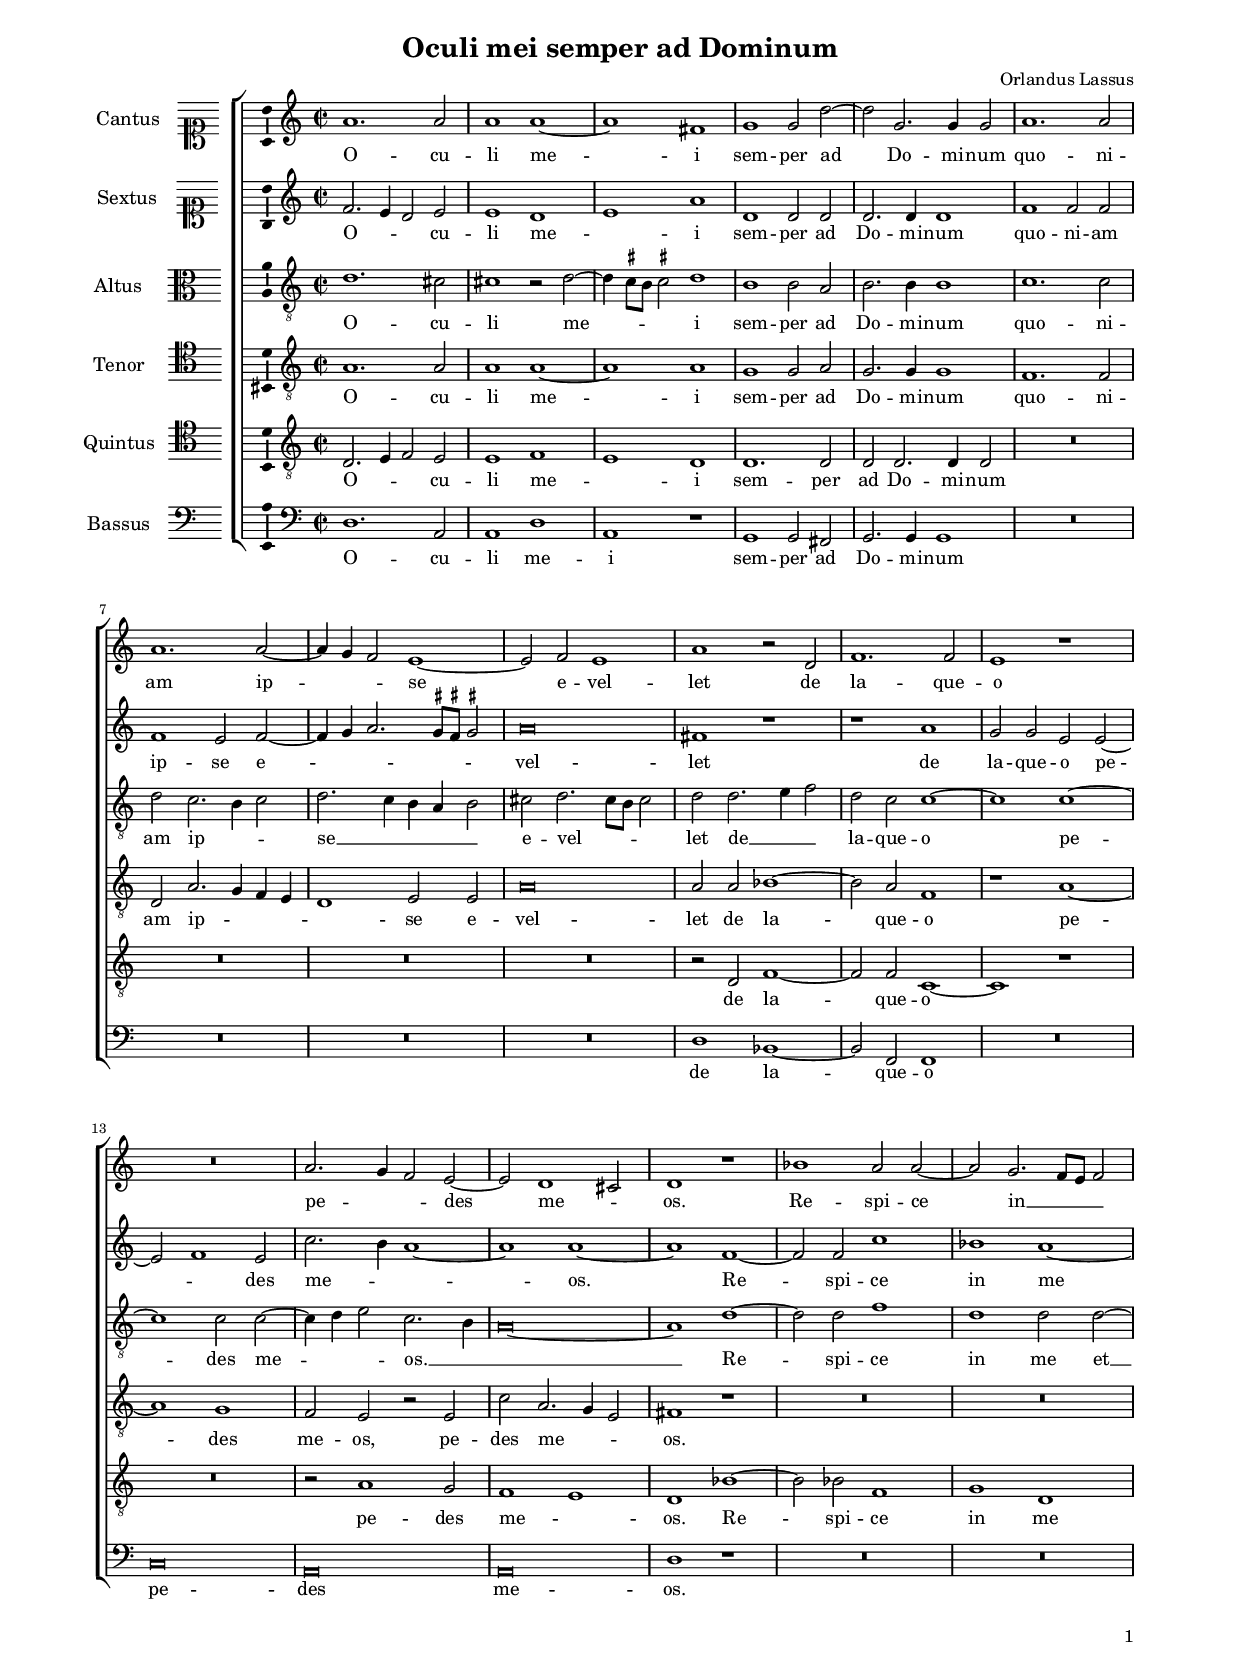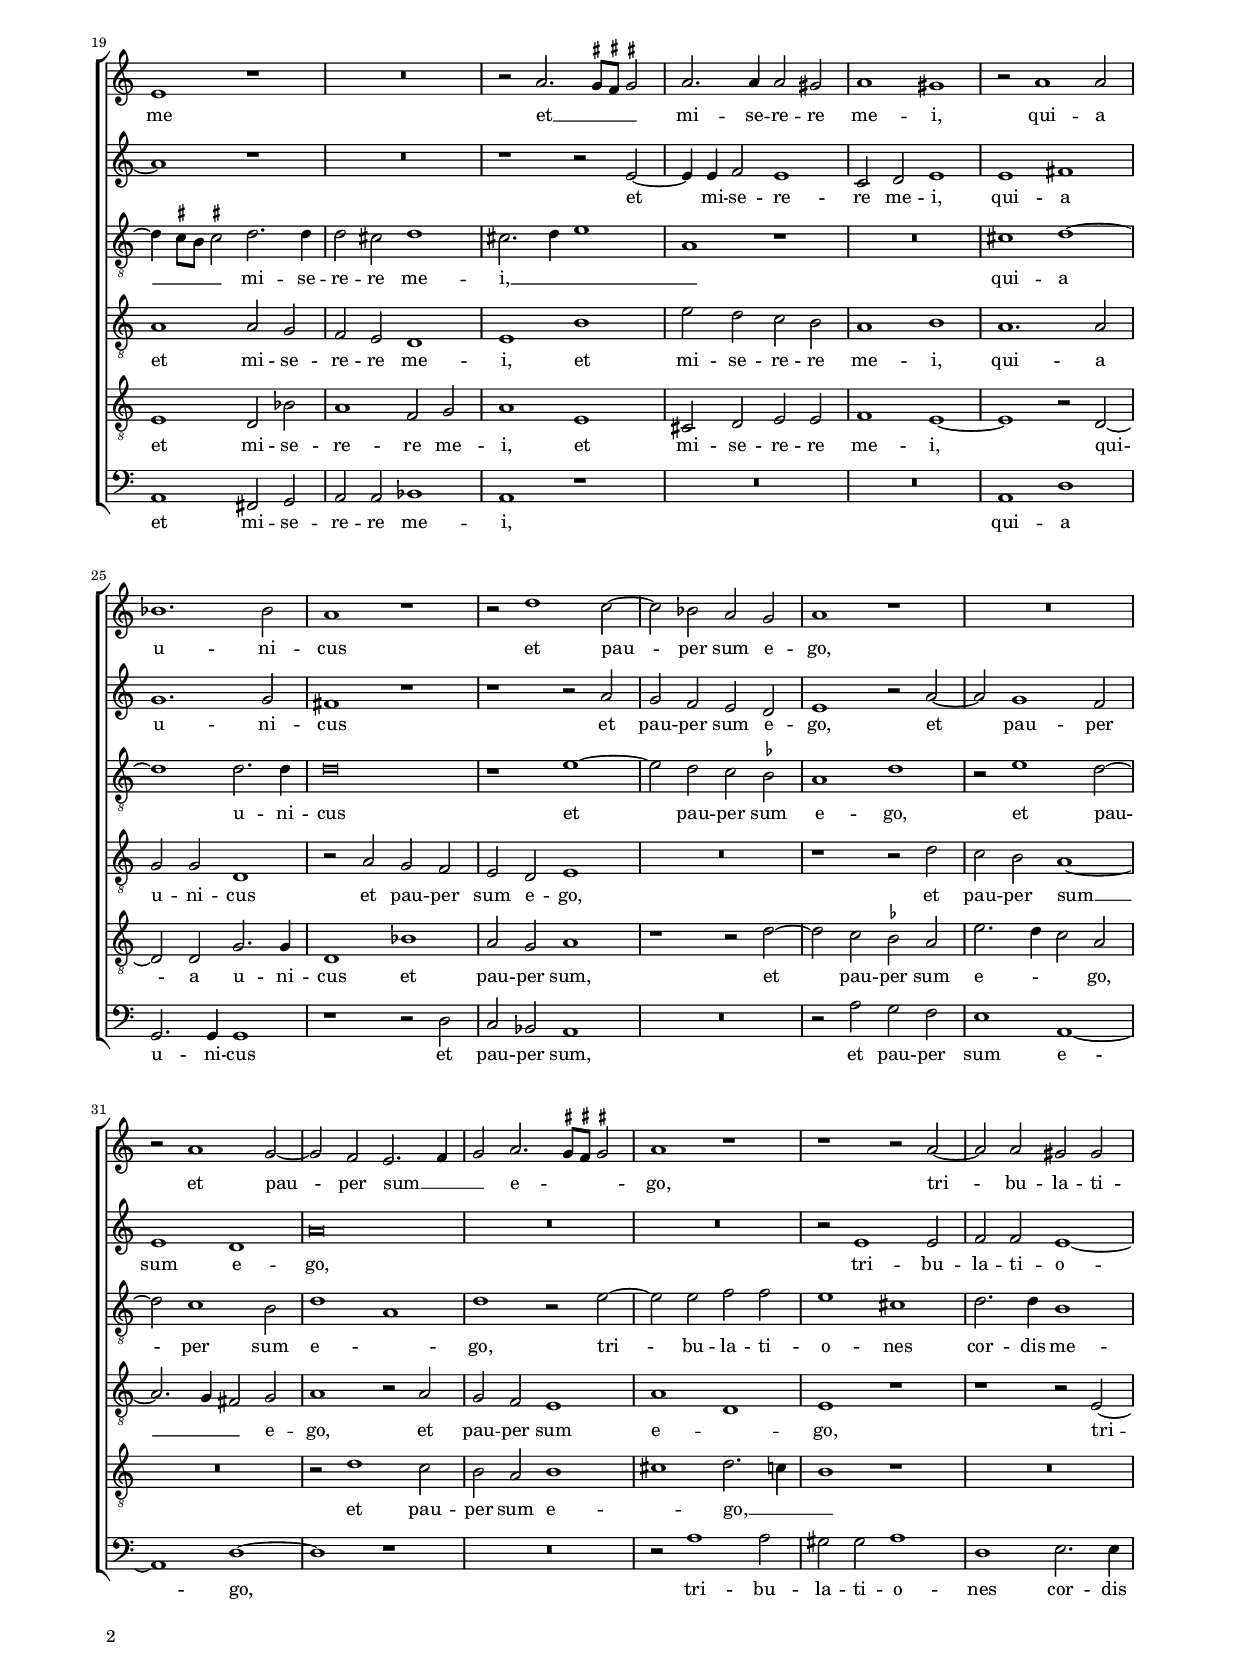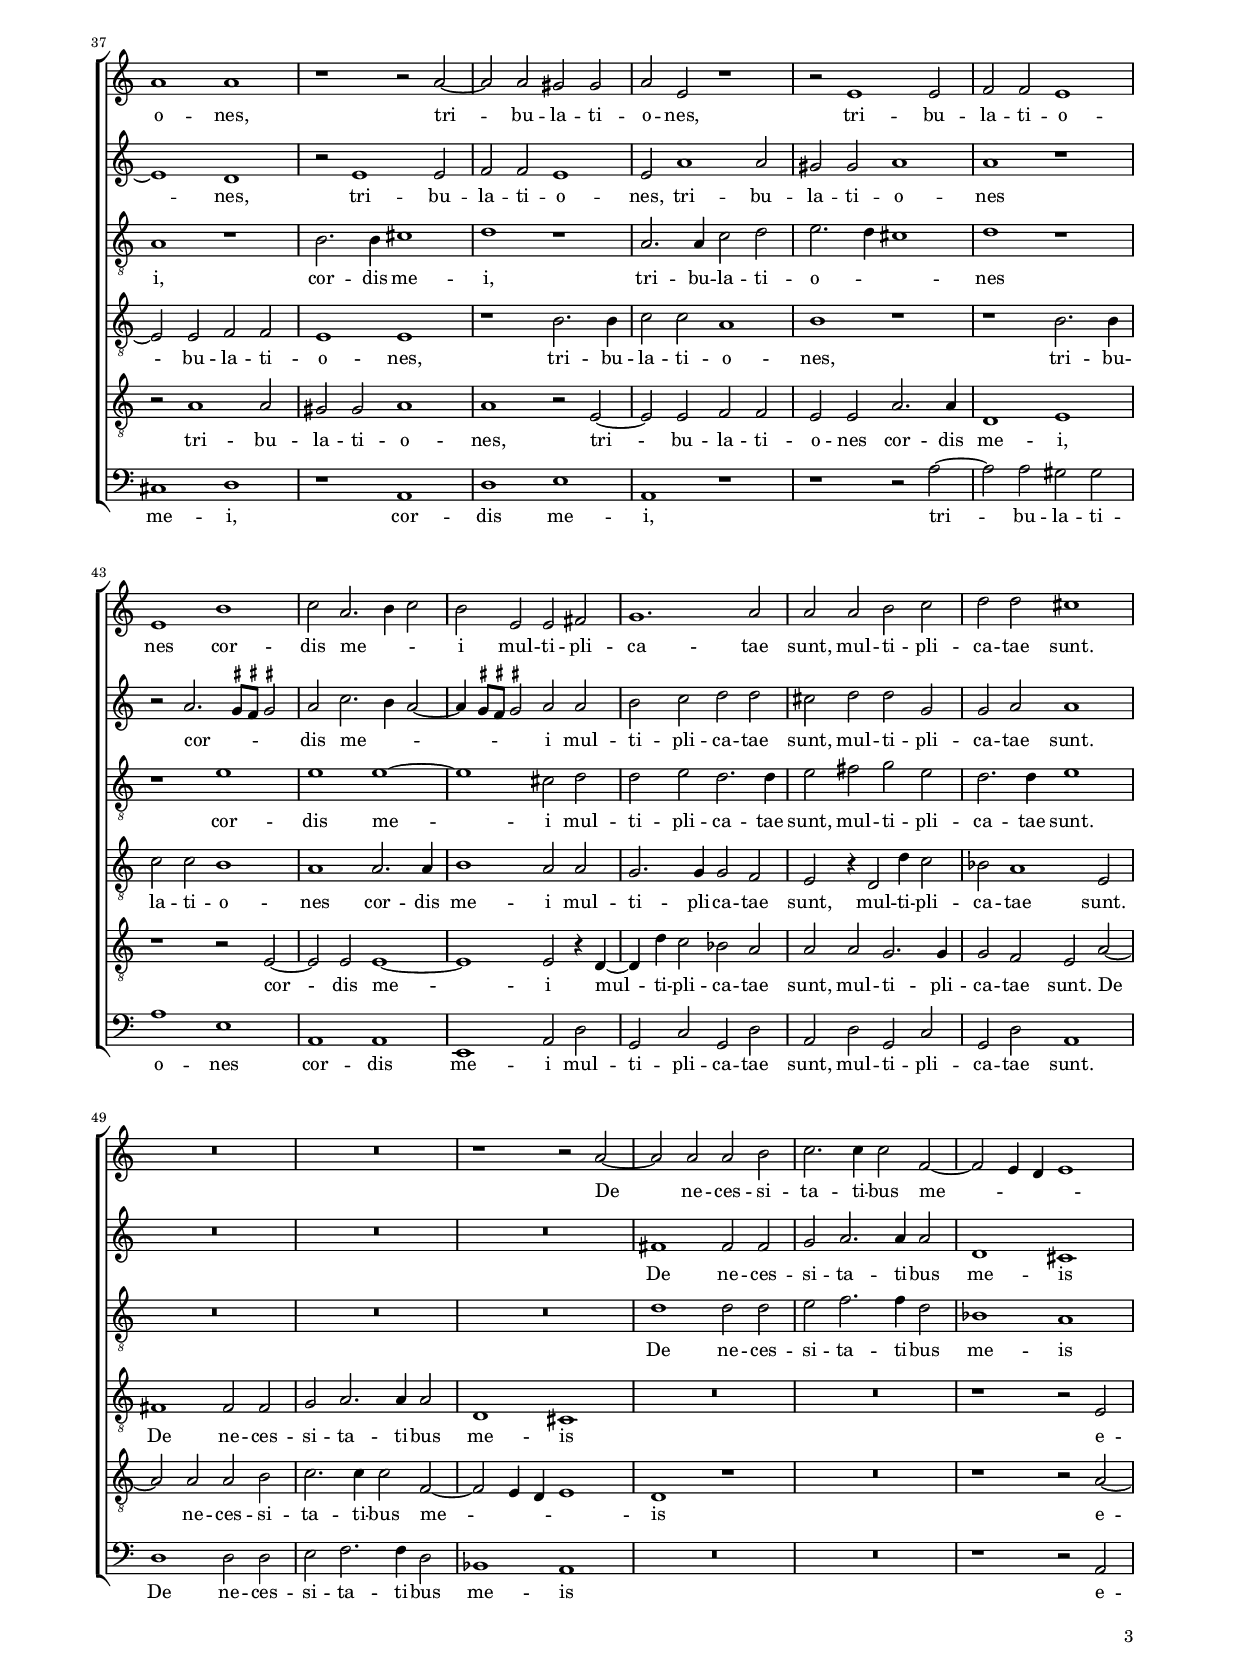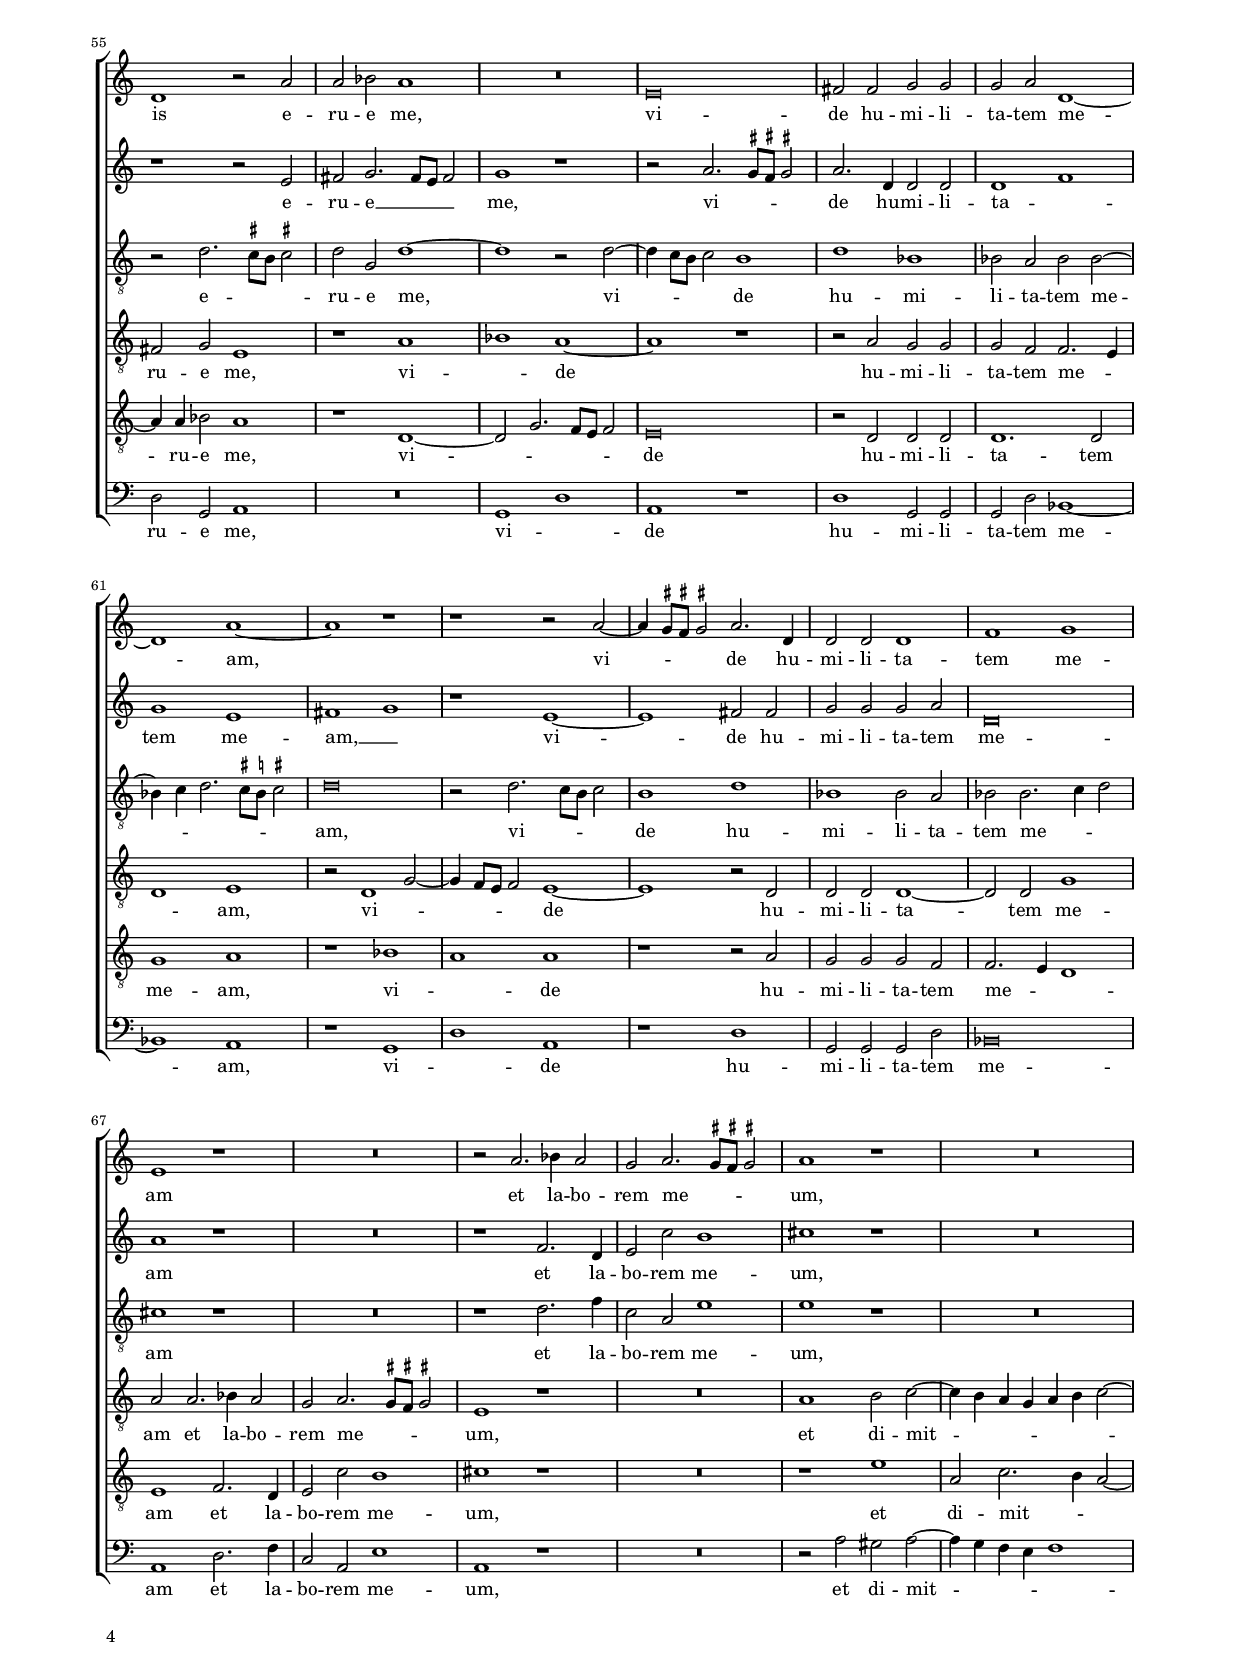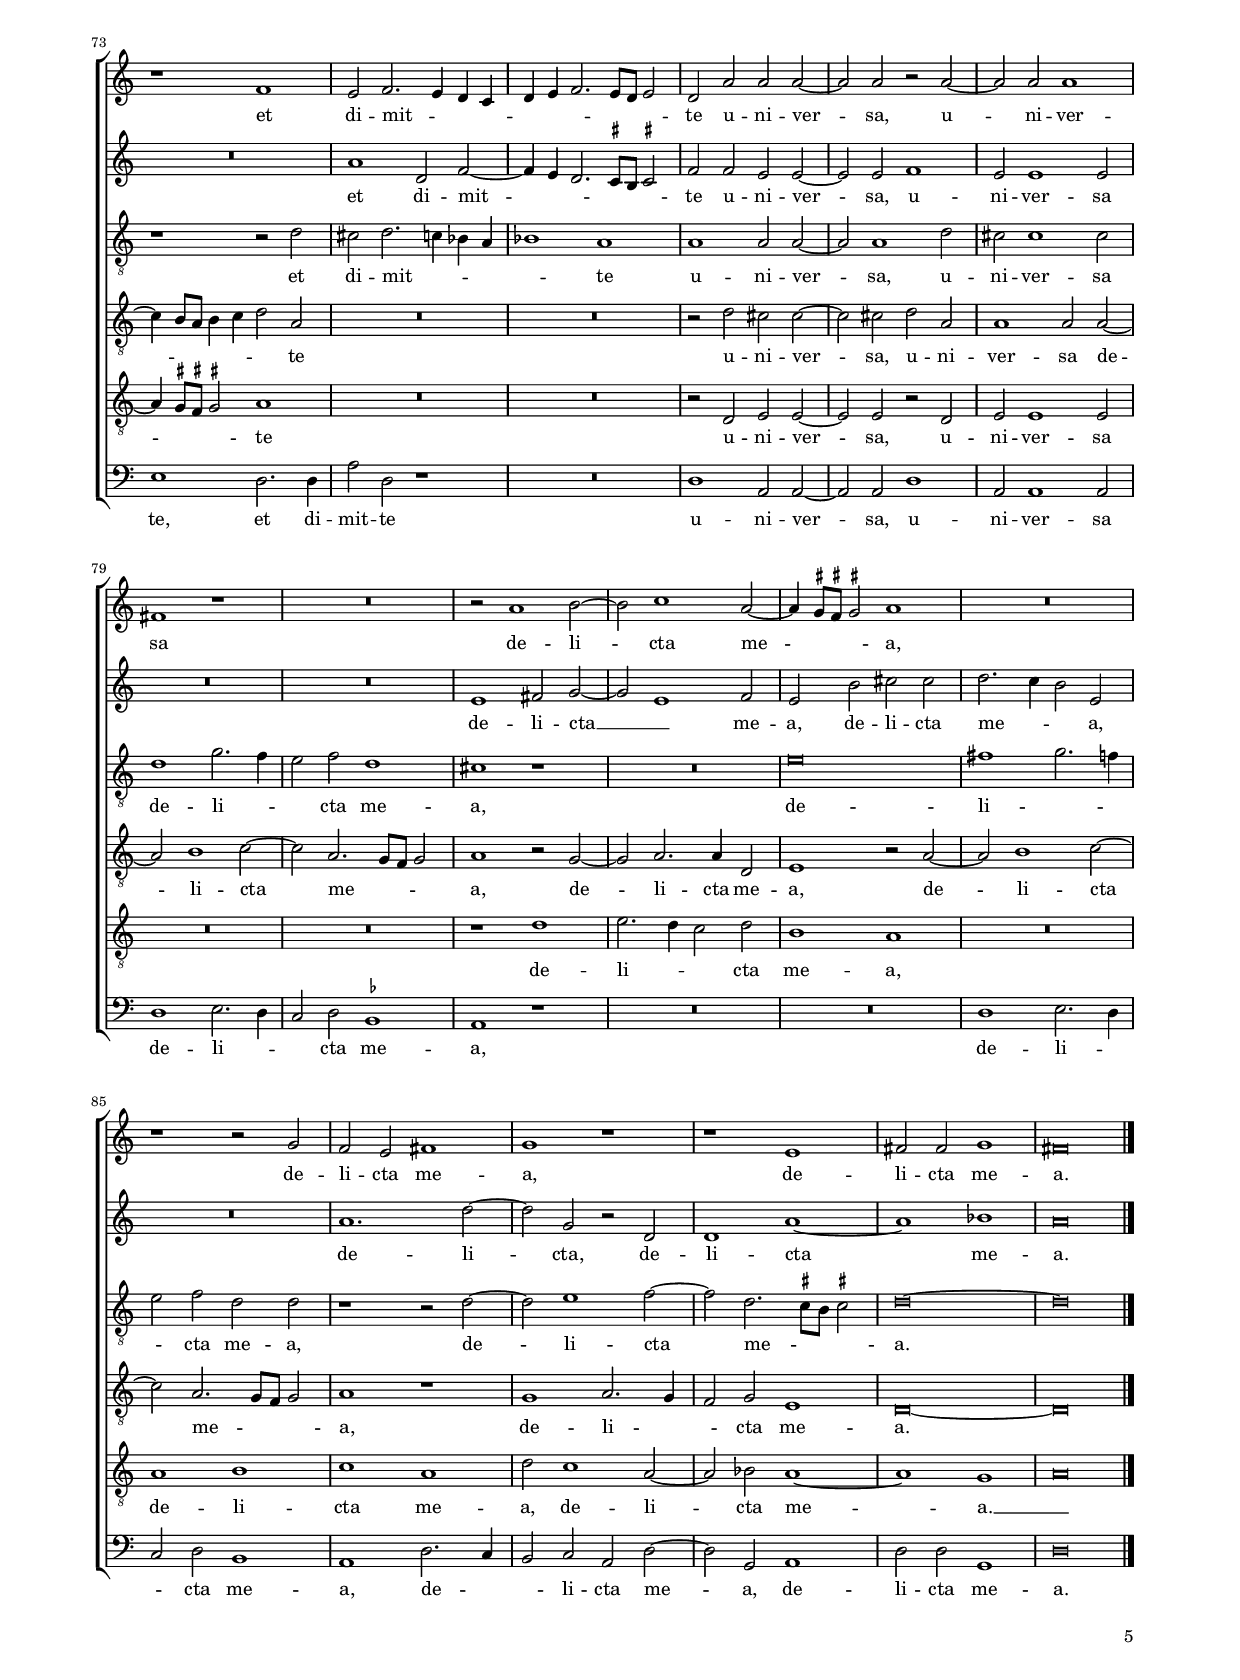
\header
{
  title="Oculi mei semper ad Dominum"
  composer="Orlandus Lassus"
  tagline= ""
}

\version "2.24.1"
\include "deutsch.ly"
#(set-global-staff-size 15)
% #(set-default-paper-size "letter")
#(ly:set-option 'point-and-click #f)


\paper
	{
	top-margin = 1.5 \cm
	bottom-margin = 0.9 \cm
	left-margin = 1.8 \cm
	right-margin = 1.8 \cm
	ragged-bottom = ##f
	ragged-last-bottom = ##f
	print-page-number = ##f
	system-system-spacing = #'((basic-distance . 17) (minimum-distance . 13) (padding . 5) (strechability . 150))
	oddFooterMarkup=\markup   \fill-line { "" \fromproperty #'page:page-number-string }
	evenFooterMarkup=\markup  \fill-line { \fromproperty #'page:page-number-string "" }
	last-bottom-spacing = #'((basic-distance . 12) (minimum-distance . 7) (padding . 4))
	systems-per-page = 3
%	min-systems-per-page = 3
	}


global = {
	\key c \major
	\time 2/2 \set Score.measureLength = #(ly:make-moment 2/1)
	\skip 1*180 \bar "|."
	}

ficta = { \once \set suggestAccidentals = ##t }
	
forget = #(define-music-function (music) (ly:music?) #{
	\accidentalStyle forget
	$music
	\accidentalStyle default
	#})


incipitcantus = \markup { \score {
	{
	\set Staff.instrumentName = \markup { \fontsize #1 "Cantus" }
	\key c \major
	\clef soprano
	s4 \bar ""
	}
	\layout  {
	raggedright = ##t
	indent = 1.6 \cm
	line-width = 2.5 \cm
	\context { \Staff \remove Time_signature_engraver }
	\override Staff.Clef.Y-extent = #'(0 . 0)
	}} \hspace #1 }


incipitsextus = \markup { \score {
	{
	\set Staff.instrumentName = \markup { \fontsize #1 "Sextus" }
	\key c \major
	\clef soprano
	s4 \bar ""
	}
	\layout  {
	raggedright = ##t
	indent = 1.6 \cm
	line-width = 2.5 \cm
	\context { \Staff \remove Time_signature_engraver }
	\override Staff.Clef.Y-extent = #'(0 . 0)
	}} \hspace #1 }
	  
	  
incipitaltus = \markup { \score {
	{
	\set Staff.instrumentName = \markup { \fontsize #1 "Altus" }
	\key c \major
	\clef alto
	s4 \bar ""
	}
	\layout  {
	raggedright = ##t
	indent = 1.6 \cm
	line-width = 2.5 \cm
	\context { \Staff \remove Time_signature_engraver }
	\override Staff.Clef.Y-extent = #'(0 . 0)
	}} \hspace #1 }


incipittenor = \markup { \score {
	{
	\set Staff.instrumentName = \markup { \fontsize #1 "Tenor" }
	\key c \major
	\clef tenor
	s4 \bar ""
	}
	\layout  {
	raggedright = ##t
	indent = 1.6 \cm
	line-width = 2.5 \cm
	\context { \Staff \remove Time_signature_engraver }
	\override Staff.Clef.Y-extent = #'(0 . 0)
	}} \hspace #1 }
	  
	  
incipitquintus = \markup { \score {
	{
	\set Staff.instrumentName = \markup { \fontsize #1 "Quintus" }
	\key c \major
	\clef tenor
	s4 \bar ""
	}
	\layout  {
	raggedright = ##t
	indent = 1.6 \cm
	line-width = 2.5 \cm
	\context { \Staff \remove Time_signature_engraver }
	\override Staff.Clef.Y-extent = #'(0 . 0)
	}} \hspace #1 }
	  
	  
incipitbassus = \markup { \score {
	{
	\set Staff.instrumentName = \markup { \fontsize #1 "Bassus" }
	\key c \major
	\clef bass
	s4 \bar ""
	}
	\layout  {
	raggedright = ##t
	indent = 1.6 \cm
	line-width = 2.5 \cm
	\context { \Staff \remove Time_signature_engraver }
	\override Staff.Clef.Y-extent = #'(0 . 0)
	}} \hspace #1 }


cantus =  \relative c''
	{
	a1. a2
	a1 a~
	a1 fis
	g1 g2 d'~
%5
	d2 g,2. g4 g2 |
	a1. a2
	a1. a2~
	a4 g f2 e1~
	e2 f e1
%10
	a1 r2 d, |
	f1. f2
	e1 r
	R\breve
	a2. g4 f2 e~
%15
	e2 d1 cis2 |
	d1 r
	b'1 a2 a~
	a2 g2. f8 e f2
	e1 r
%20
	R\breve |
	r2 a2. \ficta gis8 \ficta fis \ficta gis!2
	a2. a4 a2 gis
	a1 gis
	r2 a1 a2
%25
	b1. b2 |
	a1 r
	r2 d1 c2~
	c2 b a g
	a1 r
%30
	R\breve |
	r2 a1 g2~
	g2 f e2. f4
	g2 a2. \ficta gis8 \ficta fis \ficta gis!2
	a1 r
%35
	r1 r2 a~ |
	a2 a gis gis
	a1 a
	r1 r2 a~
	a2 a gis gis
%40
	a2 e r1 |
	r2 e1 e2
	f2 f e1
	e1 h'
	c2 a2. h4 c2
%45
	h2 e, e fis |
	g1. a2
	a2 a h c
	d2 d cis1
	R\breve
%50
	R\breve |
	r1 r2 a~
	a2 a a h
	c2. c4 c2 f,~
	f2 e4 d e1
%55
	d1 r2 a' |
	a2 b a1
	R\breve
	e\breve
	fis2 fis g g
%60
	g2 a d,1~ |
	d1 a'~
	a1 r
	r1 r2 a~
	a4 \ficta gis8 \ficta fis \ficta gis!2 a2. d,4
%65
	d2 d d1 |
	f1 g
	e1 r
	R\breve
	r2 a2. b4 a2
%70
	g2 a2. \ficta gis8 \ficta fis \ficta gis!2 |
	a1 r
	R\breve
	r1 f
	e2 f2. e4 d c
%75
	d4 e f2. e8 d e2 |
	d2 a' a a~
	a2 a r a~
	a2 a a1
	fis1 r
%80
	R\breve |
	r2 a1 h2~
	h2 c1 a2~
	a4 \ficta gis8 \ficta fis \ficta gis!2 a1
	R\breve
%85
	r1 r2 g |
	f2 e fis1
	g1 r
	r1 e
	fis2 fis g1
%90
	fis\breve |
	}


sextus = \relative c''
	{
	f,2. e4 d2 e
	e1 d
	e1 a
	d,1 d2 d
%5
	d2. d4 d1 |
	f1 f2 f
	f1 e2 f~
	f4 g a2. \ficta gis8 \ficta fis \ficta gis!2
	a\breve
%10
	fis1 r |
	r1 a
	g2 g e e~
	e2 f1 e2
	c'2. h4 a1~
%15
	a1 a~ |
	a1 f~
	f2 f c'1
	b1 a~
	a1 r
%20
	R\breve |
	r1 r2 e~
	e4 e f2 e1
	c2 d e1
	e1 fis
%25
	g1. g2 |
	fis1 r
	r1 r2 a
	g2 f e d
	e1 r2 a~
%30
	a2 g1 f2 |
	e1 d
	a'\breve
	R\breve
	R\breve
%35
	r2 e1 e2 |
	f2 f e1~
	e1 d
	r2 e1 e2
	f2 f e1
%40
	e2 a1 a2 |
	gis2 gis a1
	a1 r
	r2 a2. \ficta gis8 \ficta fis \ficta gis!2
	a2 c2. h4 a2~
%45
	a4 \ficta gis8 \ficta fis \ficta gis!2 a2 a |
	h2 c d d
	cis2 d d g,
	g2 a a1
	R\breve
%50
	R\breve |
	R\breve
	fis1 fis2 fis
	g2 a2. a4 a2
	d,1 cis
%55
	r1 r2 e |
	fis2 g2. fis8 e fis2
	g1 r
	r2 a2. \ficta gis8 \ficta fis \ficta gis!2
	a2. d,4 d2 d
%60
	d1 f |
	g1 e
	fis1 g
	r1 e~
	e1 fis2 fis
%65
	g2 g g a |
	d,\breve
	a'1 r
	R\breve
	r1 f2. d4
%70
	e2 c' h1 |
	cis1 r
	R\breve
	R\breve
	a1 d,2 f~
%75
	f4 e d2. \ficta cis8 h \ficta cis!2 |
	f2 f e e~
	e2 e f1
	e2 e1 e2
	R\breve
%80
	R\breve |
	e1 fis2 g~
	g2 e1 f2
	e2 h' cis cis
	d2. c4 h2 e,
%85
	R\breve |
	a1. d2~
	d2 g, r d
	d1 a'~
	a1 b
%90
	a\breve |
	}


altus =  \relative c'
	{
	d1. cis2
	cis1 r2 d~
	d4 \ficta cis8 h \ficta cis!2 d1
	h1 h2 a
%5
	h2. h4 h1 |
	c1. c2
	d2 c2. h4 c2
	d2. c4 h a h2
	cis2 d2. cis8 h cis2
%10
	d2 d2. e4 f2 |
	d2 c c1~
	c1 c~
	c1 c2 c~
	c4 d e2 c2. h4
%15
	a\breve~ |
	a1 d~
	d2 d f1
	d1 d2 d~
	d4 \ficta cis8 h \ficta cis!2 d2. d4
%20
	d2 cis d1 |
	cis2. d4 e1
	a,1 r
	R\breve
	cis1 d~
%25
	d1 d2. d4 |
	d\breve
	r1 e~
	e2 d c \ficta b
	a1 d
%30
	r2 e1 d2~
	d2 c1 h2
	d1 a
	d1 r2 e~
	e2 e f f
%35
	e1 cis |
	d2. d4 h1
	a1 r
	h2. h4 cis1
	d1 r
%40
	a2. a4 c2 d |
	e2. d4 cis1
	d1 r
	r1 e
	e1 e~
%45
	e1 cis2 d |
	d2 e d2. d4
	e2 fis g e
	d2. d4 e1
	R\breve
%50
	R\breve |
	R\breve
	d1 d2 d
	e2 f2. f4 d2
	b1 a
%55
	r2 d2. \ficta cis8 h \ficta cis!2 |
	d2 g, d'1~
	d1 r2 d~
	d4 c8 h c2 h1
	d1 b
%60
	b2 a b b~ |
	b4 c d2. \ficta cis8 \ficta h \ficta cis!2
	d\breve
	r2 d2. c8 h c2
	h1 d
%65
	b1 b2 a |
	b2 b2. c4 d2
	cis1 r
	R\breve
	r1 d2. f4
%70
	c2 a e'1 |
	e1 r
	R\breve
	r1 r2 d
	cis2 d2. c4 b a
%75
	b1 a |
	a1 a2 a~
	a2 a1 d2
	cis2 cis1 cis2
	d1 g2. f4
%80
	e2 f d1 |
	cis1 r
	R\breve
	e\breve
	fis1 g2. f4
%85
	e2 f d d |
	r1 r2 d~
	d2 e1 f2~
	f2 d2. \ficta cis8 h \ficta cis!2
	d\breve~
%90
	d\breve |
	}


tenor =  \relative c'
	{
	a1. a2
	a1 a~
	a1 a
	g1 g2 a
%5
	g2. g4 g1 |
	f1. f2
	d2 a'2. g4 f e
	d1 e2 e
	a\breve
%10
	a2 a b1~ |
	b2 a f1
	r1 a~
	a1 g
	f2 e r e
%15
	c'2 a2. g4 e2 |
	fis1 r
	R\breve
	R\breve
	a1 a2 g
%20
	f2 e d1 |
	e1 h'
	e2 d c h
	a1 h
	a1. a2
%25
	g2 g d1 |
	r2 a' g f
	e2 d e1
	R\breve
	r1 r2 d'
%30
	c2 h a1~ |
	a2. g4 fis2 g
	a1 r2 a
	g2 f e1
	a1 d,
%35
	e1 r |
	r1 r2 e~
	e2 e f f
	e1 e
	r1 h'2. h4
%40
	c2 c a1 |
	h1 r
	r1 h2. h4
	c2 c h1
	a1 a2. a4
%45
	h1 a2 a |
	g2. g4 g2 f
	e2 r4 d2 d'4 c2
	b2 a1 e2
	fis1 fis2 fis
%50
	g2 a2. a4 a2 |
	d,1 cis
	R\breve
	R\breve
	r1 r2 e
%55
	fis2 g e1 |
	r1 a
	b1 a~
	a1 r
	r2 a g g
%60
	g2 f f2. e4 |
	d1 e
	r2 d1 g2~
	g4 f8 e f2 e1~
	e1 r2 d
%65
	d2 d d1~ |
	d2 d g1
	a2 a2. b4 a2
	g2 a2. \ficta gis8 \ficta fis \ficta gis!2
	e1 r
%70
	R\breve |
	a1 h2 c~
	c4 h a g a h c2~
	c4 h8 a h4 c d2 a
	R\breve
%75
	R\breve |
	r2 d cis cis~
	cis2 cis d a
	a1 a2 a~
	a2 h1 c2~
%80
	c2 a2. g8 f g2 |
	a1 r2 g~
	g2 a2. a4 d,2
	e1 r2 a~
	a2 h1 c2~
%85
	c2 a2. g8 f g2 |
	a1 r
	g1 a2. g4
	f2 g e1
	d\breve~
%90
	d\breve |
	}


quintus  =  \relative c'
	{
	d,2. e4 f2 e
	e1 f
	e1 d
	d1. d2
%5
	d2 d2. d4 d2 |
	R\breve
	R\breve
	R\breve
	R\breve
%10
	r2 d f1~ |
	f2 f c1~
	c1 r
	R\breve
	r2 a'1 g2
%15
	f1 e |
	d1 b'~
	b2 b f1
	g1 d
	e1 d2 b'
%20
	a1 f2 g |
	a1 e
	cis2 d e e
	f1 e~
	e1 r2 d~
%25
	d2 d g2. g4 |
	d1 b'
	a2 g a1
	r1 r2 d~
	d2 c \ficta b a
%30
	e'2. d4 c2 a |
	R\breve
	r2 d1 c2
	h2 a h1
	cis1 d2. c4
%35
	h1 r |
	R\breve
	r2 a1 a2
	gis2 gis a1
	a1 r2 e~
%40
	e2 e f f |
	e2 e a2. a4
	d,1 e
	r1 r2 e~
	e2 e e1~
%45
	e1 e2 r4 d~ |
	d4 d' c2 b a
	a2 a g2. g4
	g2 f e a~
	a2 a a h
%50
	c2. c4 c2 f,~ |
	f2 e4 d e1
	d1 r
	R\breve
	r1 r2 a'~
%55
	a4 a b2 a1 |
	r1 d,~
	d2 g2. f8 e f2
	e\breve
	r2 d d d
%60
	d1. d2 |
	g1 a
	r1 b
	a1 a
	r1 r2 a
%65
	g2 g g f |
	f2. e4 d1
	e1 f2. d4
	e2 c' h1
	cis1 r
%70
	R\breve |
	r1 e
	a,2 c2. h4 a2~
	a4 \ficta gis8 \ficta fis \ficta gis!2 a1
	R\breve
%75
	R\breve |
	r2 d, e e~
	e2 e r d
	e2 e1 e2
	R\breve
%80
	R\breve |
	r1 d'
	e2. d4 c2 d
	h1 a
	R\breve
%85
	a1 h |
	c1 a
	d2 c1 a2~
	a2 b a1~
	a1 g
%90
	a\breve |
	}


bassus  =  \relative c
	{
	d1. a2
	a1 d
	a1 r
	g1 g2 fis
%5
	g2. g4 g1 |
	R\breve
	R\breve
	R\breve
	R\breve
%10
	d'1 b~ |
	b2 f f1
	R\breve
	c'\breve
	a\breve
%15
	a\breve |
	d1 r
	R\breve
	R\breve
	a1 fis2 g
%20
	a2 a b1 |
	a1 r
	R\breve
	R\breve
	a1 d
%25
	g,2. g4 g1 |
	r1 r2 d'
	c2 b a1
	R\breve
	r2 a' g f
%30
	e1 a,~ |
	a1 d~
	d1 r
	R\breve
	r2 a'1 a2
%35
	gis2 gis a1 |
	d,1 e2. e4
	cis1 d
	r1 a
	d1 e
%40
	a,1 r |
	r1 r2 a'~
	a2 a gis gis
	a1 e
	a,1 a
%45
	e1 a2 d |
	g,2 c g d'
	a2 d g, c
	g2 d' a1
	d1 d2 d
%50
	e2 f2. f4 d2 |
	b1 a
	R\breve
	R\breve
	r1 r2 a
%55
	d2 g, a1 |
	R\breve
	g1 d'
	a1 r
	d1 g,2 g
%60
	g2 d' b1~ |
	b1 a
	r1 g
	d'1 a
	r1 d
%65
	g,2 g g d' |
	b\breve
	a1 d2. f4
	c2 a e'1
	a,1 r
%70
	R\breve |
	r2 a' gis a~
	a4 g f e f1
	e1 d2. d4
	a'2 d, r1
%75
	R\breve |
	d1 a2 a~
	a2 a d1
	a2 a1 a2
	d1 e2. d4
%80
	c2 d \ficta b1 |
	a1 r
	R\breve
	R\breve
	d1 e2. d4
%85
	c2 d h1 |
	a1 d2. c4
	h2 c a d~
	d2 g, a1
	d2 d g,1
%90
	d'\breve |
	}


lyricscantus = \lyricmode {
	O -- cu -- li me -- i sem -- per ad Do -- mi -- num
	quo -- ni -- am ip -- _ _ se e -- vel -- let de la -- que -- o
	pe -- _ _ des me -- _ os.
	Re -- spi -- ce in __ _ _ _ me
	et __ _ _ _ mi -- se -- re -- re me -- i,
	qui -- a u -- ni -- cus
	et pau -- per sum e -- go,
	et pau -- per sum __ _ _ e -- _ _ _ go,
	tri -- bu -- la -- ti -- o -- nes,
	tri -- bu -- la -- ti -- o -- nes,
	tri -- bu -- la -- ti -- o -- nes
	cor -- dis me -- _ _ i 
	mul -- ti -- pli -- ca -- tae sunt,
	mul -- ti -- pli -- ca -- tae sunt.
	De ne -- ces -- si -- ta -- ti -- bus me -- _ _ _ is e -- ru -- e me,
	vi -- de hu -- mi -- li -- ta -- tem me -- am,
	vi -- _ _ _ de hu -- mi -- li -- ta -- tem me -- am
	et la -- bo -- rem me -- _ _ _ um,
	et di -- mit -- _ _ _ _ _ _ _ _ _ te u -- ni -- ver -- sa,
	u -- ni -- ver -- sa
	de -- li -- cta me -- _ _ _ a,
	de -- li -- cta me -- a,
	de -- li -- cta me -- a.
	}


lyricssextus = \lyricmode {
	O -- _ _ cu -- li me -- _ i sem -- per ad Do -- mi -- num
	quo -- ni -- am ip -- se e -- _ _ _ _ _ vel -- let de la -- que -- o
	pe -- _ des me -- _ _ os.
	Re -- spi -- ce in me
	et mi -- se -- re -- re me -- i,
	qui -- a u -- ni -- cus
	et pau -- per sum e -- go,
	et pau -- per sum e -- go,
	tri -- bu -- la -- ti -- o -- nes,
	tri -- bu -- la -- ti -- o -- nes,
	tri -- bu -- la -- ti -- o -- nes
	cor -- _ _ _ dis me -- _ _ _ _ _ i 
	mul -- ti -- pli -- ca -- tae sunt,
	mul -- ti -- pli -- ca -- tae sunt.
	De ne -- ces -- si -- ta -- ti -- bus me -- is e -- ru -- e __ _ _ _ me,
	vi -- _ _ _ de hu -- mi -- li -- ta -- _ tem me -- am, __ _
	vi -- de hu -- mi -- li -- ta -- tem me -- am
	et la -- bo -- rem me -- um,
	et di -- mit -- _ _ _ _ _ te u -- ni -- ver -- sa,
	u -- ni -- ver -- sa
	de -- li -- cta __ _ me -- a,
	de -- li -- cta me -- _ _ a,
	de -- li -- cta,
	de -- li -- cta me -- a.
	}


lyricsaltus = \lyricmode {
	O -- cu -- li me -- _ _ _ i sem -- per ad Do -- mi -- num
	quo -- ni -- am ip -- _ _ se __ _ _ _ _ e -- vel -- _ _ _ let de __ _ _ la -- que -- o
	pe -- des me -- _ _ os. __ _ _
	Re -- spi -- ce in me
	et __ _ _ _ mi -- se -- re -- re me -- i, __ _ _ _
	qui -- a u -- ni -- cus
	et pau -- per sum e -- go,
	et pau -- per sum e -- _ go,
	tri -- bu -- la -- ti -- o -- nes cor -- dis me -- i,
	cor -- dis me -- i,
	tri -- bu -- la -- ti -- o -- _ _ nes cor -- dis me -- i
	mul -- ti -- pli -- ca -- tae sunt,
	mul -- ti -- pli -- ca -- tae sunt.
	De ne -- ces -- si -- ta -- ti -- bus me -- is e -- _ _ _ ru -- e me,
	vi -- _ _ _ de hu -- mi -- li -- ta -- tem me -- _ _ _ _ _ am,
	vi -- _ _ _ de hu -- mi -- li -- ta -- tem me -- _ _ am
	et la -- bo -- rem me -- um,
	et di -- mit -- _ _ _ _ te u -- ni -- ver -- sa,
	u -- ni -- ver -- sa
	de -- li -- _ _ cta me -- a,
	de -- li -- _ _ _ cta me -- a,
	de -- li -- cta me -- _ _ _ a.
	}
	

lyricstenor = \lyricmode {
	O -- cu -- li me -- i sem -- per ad Do -- mi -- num
	quo -- ni -- am ip -- _ _ _ _ se e -- vel -- let de la -- que -- o
	pe -- des me -- os,
	pe -- des me -- _ _ os.
	et mi -- se -- re -- re me -- i,
	et mi -- se -- re -- re me -- i,
	qui -- a u -- ni -- cus
	et pau -- per sum e -- go,
	et pau -- per sum __ _ _ e -- go,
	et pau -- per sum e -- _ go,
	tri -- bu -- la -- ti -- o -- nes,
	tri -- bu -- la -- ti -- o -- nes,
	tri -- bu -- la -- ti -- o -- nes cor -- dis me -- i 
	mul -- ti -- pli -- ca -- tae sunt,
	mul -- ti -- pli -- ca -- tae sunt.
	De ne -- ces -- si -- ta -- ti -- bus me -- is e -- ru -- e me,
	vi -- _ de hu -- mi -- li -- ta -- tem me -- _ _ am,
	vi -- _ _ _ _ de hu -- mi -- li -- ta -- tem me -- am
	et la -- bo -- rem me -- _ _ _ um,
	et di -- mit -- _ _ _ _ _ _ _ _ _ _ _ te u -- ni -- ver -- sa,
	u -- ni -- ver -- sa
	de -- li -- cta me -- _ _ _ a,
	de -- li -- cta me -- a,
	de -- li -- cta me -- _ _ _ a,
	de -- li -- _ _ cta me -- a.
	}


lyricsquintus = \lyricmode {
	O -- _ _ cu -- li me -- _ i sem -- per ad Do -- mi -- num
	de la -- que -- o
	pe -- des me -- _ os.
	Re -- spi -- ce in me
	et mi -- se -- re -- re me -- i,
	et mi -- se -- re -- re me -- i,
	qui -- a u -- ni -- cus
	et pau -- per sum,
	et pau -- per sum e -- _ _ go,
	et pau -- per sum e -- _ go, __ _ _
	tri -- bu -- la -- ti -- o -- nes,
	tri -- bu -- la -- ti -- o -- nes cor -- dis me -- i,
	cor -- dis me -- i 
	mul -- ti -- pli -- ca -- tae sunt,
	mul -- ti -- pli -- ca -- tae sunt.
	De ne -- ces -- si -- ta -- ti -- bus me -- _ _ _ is e -- ru -- e me,
	vi -- _ _ _ _ de hu -- mi -- li -- ta -- tem me -- am,
	vi -- _ de hu -- mi -- li -- ta -- tem me -- _ _ am
	et la -- bo -- rem me -- um,
	et di -- mit -- _ _ _ _ _ te u -- ni -- ver -- sa,
	u -- ni -- ver -- sa
	de -- li -- _ _ cta me -- a,
	de -- li -- cta me -- a,
	de -- li -- cta me -- a. __ _
	}


lyricsbassus = \lyricmode {
	O -- cu -- li me -- i sem -- per ad Do -- mi -- num
	de la -- que -- o
	pe -- des me -- os.
	et mi -- se -- re -- re me -- i,
	qui -- a u -- ni -- cus
	et pau -- per sum,
	et pau -- per sum e -- go,
	tri -- bu -- la -- ti -- o -- nes cor -- dis me -- i,
	cor -- dis me -- i,
	tri -- bu -- la -- ti -- o -- nes cor -- dis me -- i 
	mul -- ti -- pli -- ca -- tae sunt,
	mul -- ti -- pli -- ca -- tae sunt.
	De ne -- ces -- si -- ta -- ti -- bus me -- is e -- ru -- e me,
	vi -- _ de hu -- mi -- li -- ta -- tem me -- am,
	vi -- _ de hu -- mi -- li -- ta -- tem me -- am
	et la -- bo -- rem me -- um,
	et di -- mit -- _ _ _ _ te,
	et di -- mit -- te
	u -- ni -- ver -- sa,
	u -- ni -- ver -- sa
	de -- li -- _ _ cta me -- a,
	de -- li -- _ _ cta me -- a,
	de -- _ _ li -- cta me -- a,
	de -- li -- cta me -- a.
	}


\score
{  
	\transpose c c {
	\new ChoirStaff \with { \override StaffGrouper.staff-staff-spacing.basic-distance = #11.5 }
	<<

	\new Staff << \global
	\new Voice="v1" {
		\set Staff.instrumentName=\incipitcantus
		\set Staff.midiInstrument = "reed organ"
		\clef violin
		\cantus }
	\new Lyrics \lyricsto "v1" {\lyricscantus }
	>>


	\new Staff << \global
	\new Voice="v6" {
		\set Staff.instrumentName=\incipitsextus
		\set Staff.midiInstrument = "reed organ"
		\clef violin 
		\sextus}
	\new Lyrics \lyricsto "v6" {\lyricssextus }
	>>


	\new Staff << \global
	\new Voice="v2" {
		\set Staff.instrumentName=\incipitaltus
		\set Staff.midiInstrument = "reed organ"
		\clef "G_8" 
		\altus}
	\new Lyrics \lyricsto "v2" {\lyricsaltus }
	>>


	\new Staff << \global
	\new Voice="v3" {
		\set Staff.instrumentName=\incipittenor
		\set Staff.midiInstrument = "reed organ"
		\clef "G_8"
		\tenor }
	\new Lyrics \lyricsto "v3" {\lyricstenor }
	>>


	\new Staff << \global
	\new Voice="v5" {
		\set Staff.instrumentName=\incipitquintus
		\set Staff.midiInstrument = "reed organ"
		\clef "G_8"
		\quintus}
	\new Lyrics \lyricsto "v5" {\lyricsquintus }
	>>


	\new Staff << \global
	\new Voice="v4" {
		\set Staff.instrumentName=\incipitbassus
		\set Staff.midiInstrument = "reed organ"
		\clef bass 
		\bassus }
	\new Lyrics \lyricsto "v4" {\lyricsbassus}
	>>

	>>
	} % transpose

	\layout
	{
	indent = 2.3 \cm
%	\context { \Lyrics \override VerticalAxisGroup.nonstaff-relatedstaff-spacing.padding = #2 }
%	\context { \Lyrics \override LyricText.font-size = #1 }
	\context { \Staff \override TimeSignature.break-visibility = #end-of-line-invisible }
	\context { \Staff \consists Ambitus_engraver }
	\context { \Score \override BarNumber.padding = #2 }
	\context { \Voice \override NoteHead.style = #'baroque }
	}

\midi
	{
	\tempo 2 = 90
	}

}


% EOF
